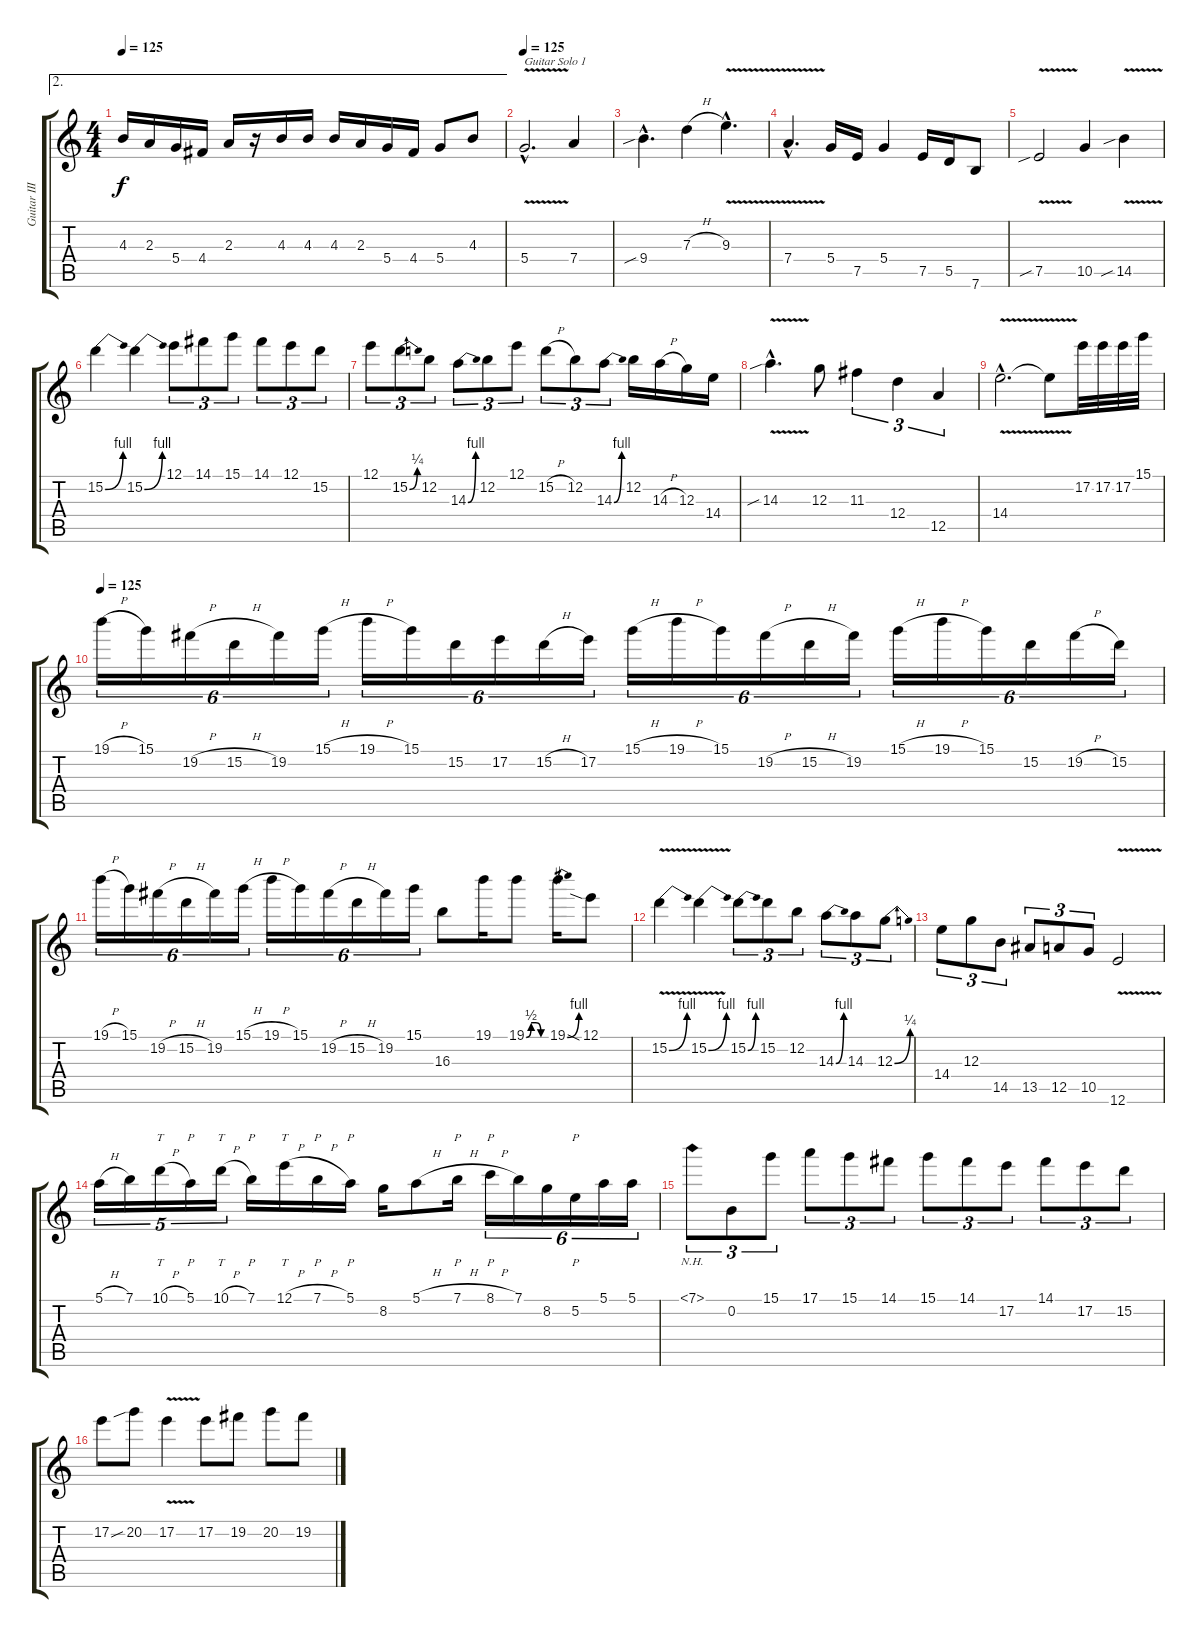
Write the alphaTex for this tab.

\track ("Guitar III" "Guitar III") {instrument acousticguitarsteel}
\staff {score tabs}
\tuning (E4 B3 G3 D3 A2 E2) {hide}
\ae 2
\ts (4 4)
\tempo 125
\clef g2
\ks c
4.3.16{dy f} 2.3.16 5.4.16 4.4.16 2.3.16 r.16 4.3.16 4.3.16 4.3.16 2.3.16 5.4.16 4.4.16 5.4.8 4.3.8 |
\tempo 125
5.4{v hac}.2{d txt "Guitar Solo 1"} 7.4.4 |
9.4{sib hac}.4{d} 7.3{h}.4 9.3{v hac}.4{d} |
7.4{v hac}.4{d} 5.4.16 7.5.16 5.4.4 7.5.16 5.5.16 7.6.8 |
7.5{v sib}.2 10.5.4 14.5{v sib}.4 |
15.2{be (bend 0 0 60 4)}.4 15.2{be (bend 0 0 60 4)}.4 12.1.8{tu (3 2)} 14.1.8{tu (3 2)} 15.1.8{tu (3 2)} 14.1.8{tu (3 2)} 12.1.8{tu (3 2)} 15.2.8{tu (3 2)} |
12.1.8{tu (3 2)} 15.2{be (bend 0 0 60 1)}.8{tu (3 2)} 12.2.8{tu (3 2)} 14.3{be (bend 0 0 60 4)}.8{tu (3 2)} 12.2.8{tu (3 2)} 12.1.8{tu (3 2)} 15.2{h}.8{tu (3 2)} 12.2.8{tu (3 2)} 14.3{be (bend 0 0 60 4)}.8{tu (3 2)} 12.2.16 14.3{h}.16 12.3.16 14.4.16 |
14.3{v sib hac}.4{d} 12.3.8 11.3.4{tu (3 2)} 12.4.4{tu (3 2)} 12.5.4{tu (3 2)} |
14.4{v hac}.2{d} 14.4{t}.8 17.2.32 17.2.32 17.2.32 15.1.32 |
\tempo 125
19.1{h}.16{tu (6 4)} 15.1.16{tu (6 4)} 19.2{h}.16{tu (6 4)} 15.2{h}.16{tu (6 4)} 19.2.16{tu (6 4)} 15.1{h}.16{tu (6 4)} 19.1{h}.16{tu (6 4)} 15.1.16{tu (6 4)} 15.2.16{tu (6 4)} 17.2.16{tu (6 4)} 15.2{h}.16{tu (6 4)} 17.2.16{tu (6 4)} 15.1{h}.16{tu (6 4)} 19.1{h}.16{tu (6 4)} 15.1.16{tu (6 4)} 19.2{h}.16{tu (6 4)} 15.2{h}.16{tu (6 4)} 19.2.16{tu (6 4)} 15.1{h}.16{tu (6 4)} 19.1{h}.16{tu (6 4)} 15.1.16{tu (6 4)} 15.2.16{tu (6 4)} 19.2{h}.16{tu (6 4)} 15.2.16{tu (6 4)} |
19.1{h}.16{tu (6 4)} 15.1.16{tu (6 4)} 19.2{h}.16{tu (6 4)} 15.2{h}.16{tu (6 4)} 19.2.16{tu (6 4)} 15.1{h}.16{tu (6 4)} 19.1{h}.16{tu (6 4)} 15.1.16{tu (6 4)} 19.2{h}.16{tu (6 4)} 15.2{h}.16{tu (6 4)} 19.2.16{tu (6 4)} 15.1.16{tu (6 4)} 16.3.8 19.1.16 19.1{be (custom 0 0 15 2 30 2 45 0 60 0)}.8 19.1{be (bend 0 0 60 4)}.16 12.1{sia}.8 |
15.2{be (bend 0 0 60 4) v}.4 15.2{be (bend 0 0 60 4) v}.4 15.2{be (bend 0 0 60 4)}.8{tu (3 2)} 15.2.8{tu (3 2)} 12.2.8{tu (3 2)} 14.3{be (bend 0 0 60 4)}.8{tu (3 2)} 14.3.8{tu (3 2)} 12.3{be (bend 0 0 60 1)}.8{tu (3 2)} |
14.4.8{tu (3 2)} 12.3.8{tu (3 2)} 14.5.8{tu (3 2)} 13.5.8{tu (3 2)} 12.5.8{tu (3 2)} 10.5.8{tu (3 2)} 12.6{v}.2 |
5.1{h}.16{tu (5 4)} 7.1.16{tu (5 4)} 10.1{h}.16{tt tu (5 4)} 5.1.16{p tu (5 4)} 10.1{h}.16{tt tu (5 4)} 7.1.16{p} 12.1{h}.16{tt} 7.1{h}.16{p} 5.1.16{p} 8.2.16 5.1{h}.8 7.1{h}.16{p} 8.1{h}.16{p tu (6 4)} 7.1.16{tu (6 4)} 8.2.16{tu (6 4)} 5.2.16{p tu (6 4)} 5.1.16{tu (6 4)} 5.1.16{tu (6 4)} |
7.1{nh}.8{tu (3 2)} 0.2.8{tu (3 2)} 15.1.8{tu (3 2)} 17.1.8{tu (3 2)} 15.1.8{tu (3 2)} 14.1.8{tu (3 2)} 15.1.8{tu (3 2)} 14.1.8{tu (3 2)} 17.2.8{tu (3 2)} 14.1.8{tu (3 2)} 17.2.8{tu (3 2)} 15.2.8{tu (3 2)} |
17.2.8 20.2{sib}.8 17.2{v}.4 17.2.8 19.2.8 20.2.8 19.2.8
